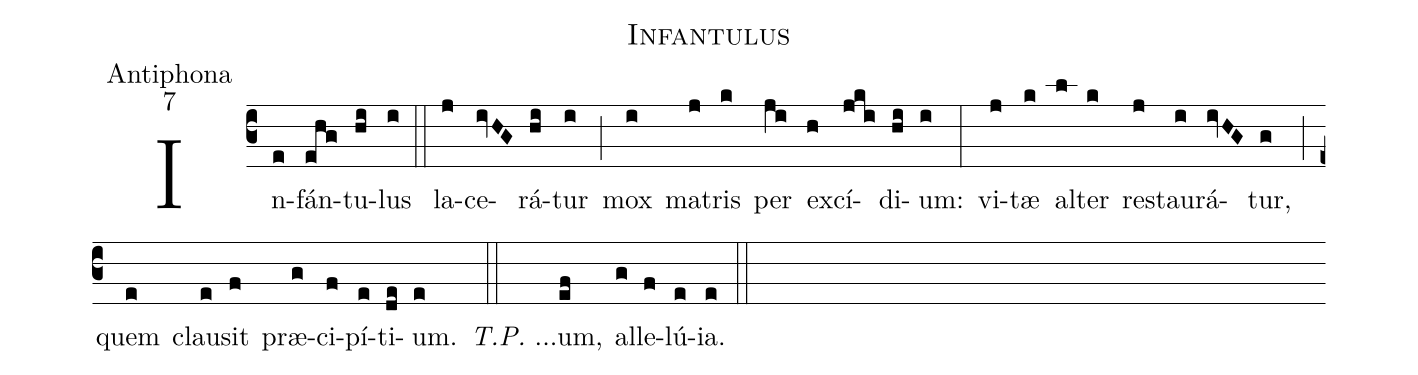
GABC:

name:Infantulus;
office-part:Antiphona;
mode:7;
%%
(c3) In(e)fán(ehg)tu(hi)lus(i) (::)
la(j)ce(ivHG)rá(hi)tur(i) (;) mox(i) ma(j)tris(k) per(ji) ex(h)cí(jki)di(hi)um:(i) (:)
vi(j)tæ(k) al(l)ter(k) re(j)stau(i)rá(ivHG)tur,(g) (;) quem(e) clau(e)sit(f) præ(g)ci(f)pí(e)ti(de)um.(e) (::) <i>T.P.</i> ...um,(ef) al(g)le(f)lú(e)ia.(e) (::)
